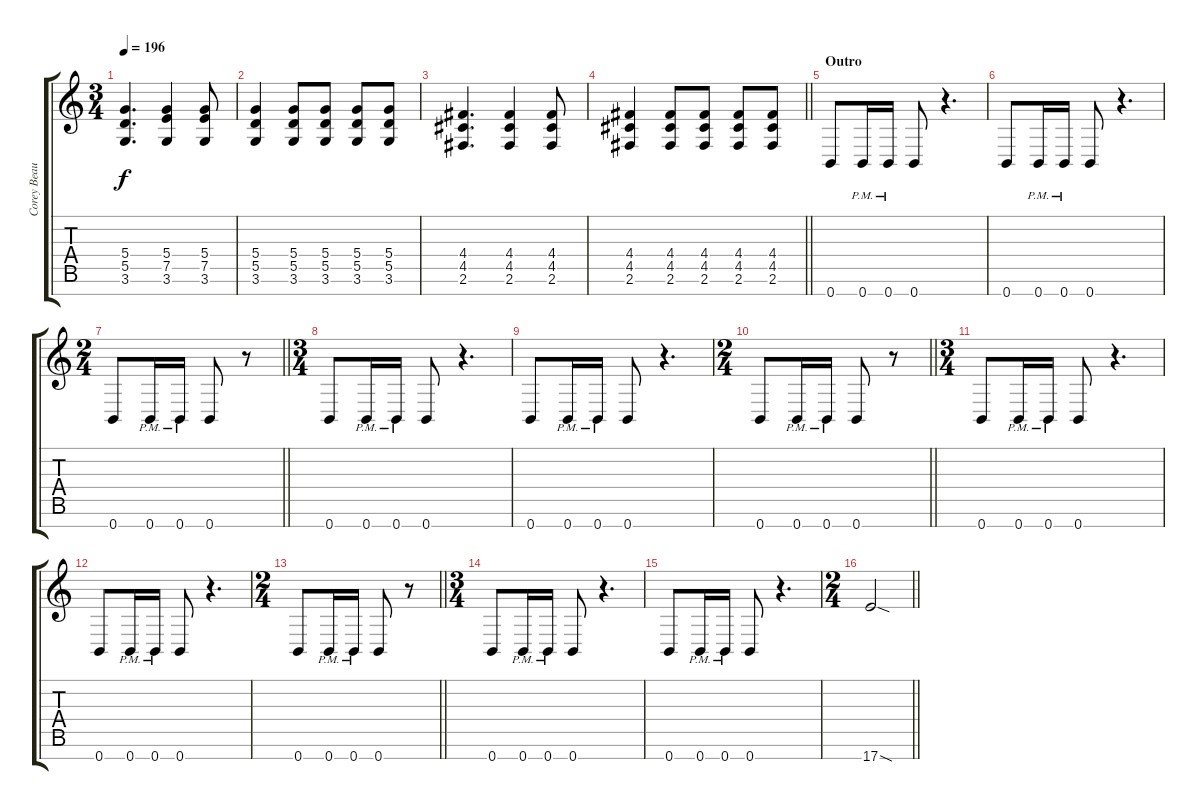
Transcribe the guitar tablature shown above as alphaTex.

\track ("Corey Beaulieu" "Corey Beau") {instrument distortionguitar}
\staff {score tabs}
\tuning (E4 B3 G3 D3 A2 E2 B1) {hide}
\ts (3 4)
\tempo 196
\clef g2
\ks c
(5.4 5.5 3.6).4{d dy f} (5.4 7.5 3.6).4 (5.4 7.5 3.6).8 |
(5.4 5.5 3.6).4 (5.4 5.5 3.6).8 (5.4 5.5 3.6).8 (5.4 5.5 3.6).8 (5.4 5.5 3.6).8 |
(4.4 4.5 2.6).4{d} (4.4 4.5 2.6).4 (4.4 4.5 2.6).8 |
\barLineRight lightlight
(4.4 4.5 2.6).4 (4.4 4.5 2.6).8 (4.4 4.5 2.6).8 (4.4 4.5 2.6).8 (4.4 4.5 2.6).8 |
\section ("" "Outro")
0.7.8 0.7{pm}.16 0.7{pm}.16 0.7.8 r.4{d} |
0.7.8 0.7{pm}.16 0.7{pm}.16 0.7.8 r.4{d} |
\ts (2 4)
\barLineRight lightlight
0.7.8 0.7{pm}.16 0.7{pm}.16 0.7.8 r.8 |
\ts (3 4)
0.7.8 0.7{pm}.16 0.7{pm}.16 0.7.8 r.4{d} |
0.7.8 0.7{pm}.16 0.7{pm}.16 0.7.8 r.4{d} |
\ts (2 4)
\barLineRight lightlight
0.7.8 0.7{pm}.16 0.7{pm}.16 0.7.8 r.8 |
\ts (3 4)
0.7.8 0.7{pm}.16 0.7{pm}.16 0.7.8 r.4{d} |
0.7.8 0.7{pm}.16 0.7{pm}.16 0.7.8 r.4{d} |
\ts (2 4)
\barLineRight lightlight
0.7.8 0.7{pm}.16 0.7{pm}.16 0.7.8 r.8 |
\ts (3 4)
0.7.8 0.7{pm}.16 0.7{pm}.16 0.7.8 r.4{d} |
0.7.8 0.7{pm}.16 0.7{pm}.16 0.7.8 r.4{d} |
\ts (2 4)
\barLineRight lightlight
17.7{sod}.2
